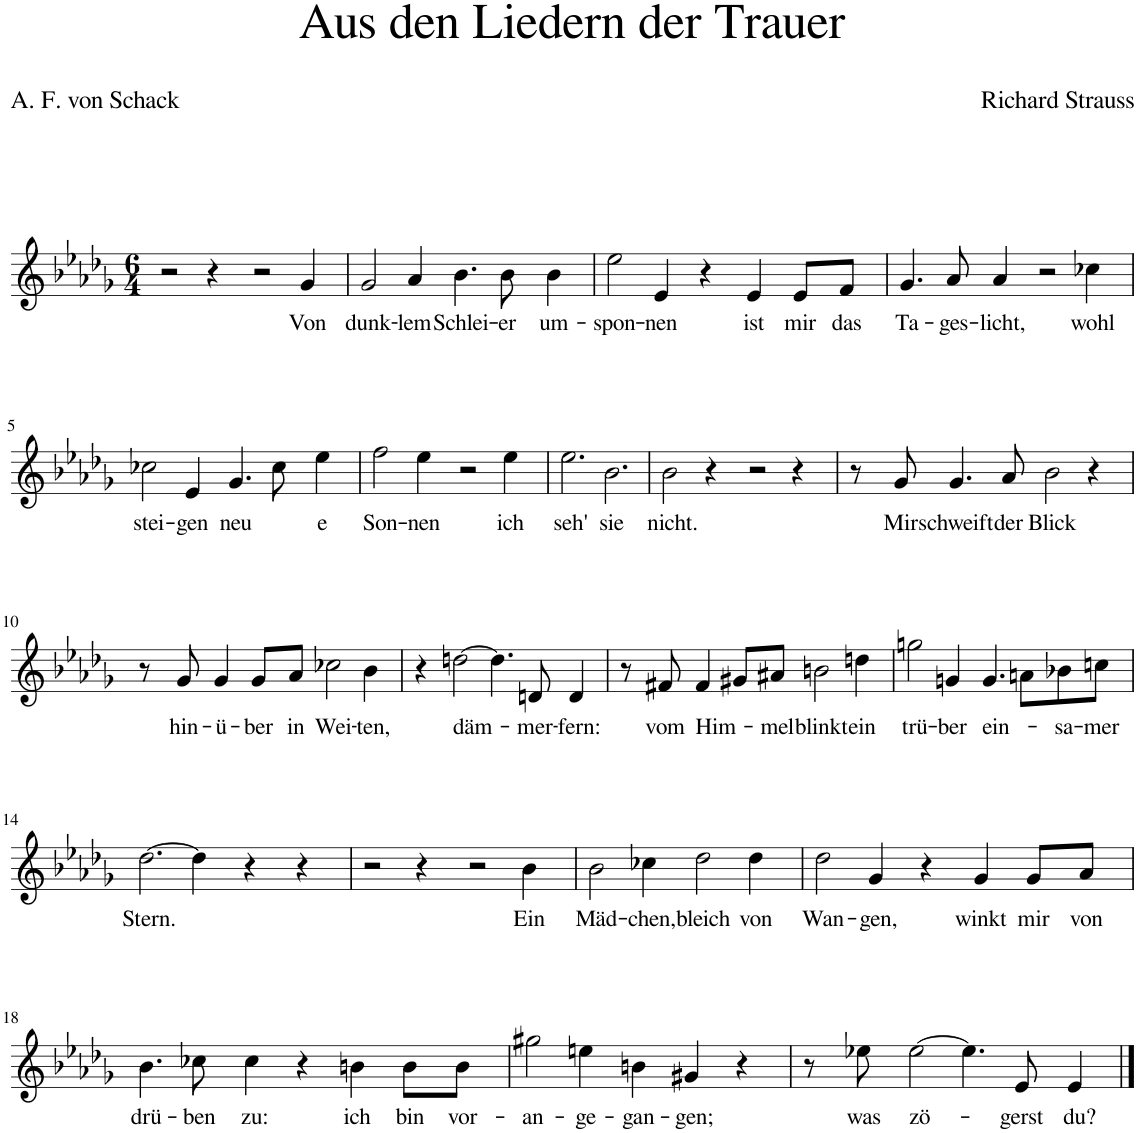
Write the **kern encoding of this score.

**kern	**text
*part1	*part1
*staff1	*staff1
*I"Piano	*
*I'Pno	*
*clefG2	*
*k[b-e-a-d-g-]	*
*M6/4	*
=1	=1
2r	.
4r	.
2r	.
!	!LO:LY:b
4g-/	Von
=2	=2
!	!LO:LY:b
2g-/	dunk-
!	!LO:LY:b
4a-/	-lem
!	!LO:LY:b
4.b-\	Schlei-
!	!LO:LY:b
8b-\	-er
!	!LO:LY:b
4b-\	um-
=3	=3
!	!LO:LY:b
2ee-\	-spon-
!	!LO:LY:b
4e-/	-nen
4r	.
!	!LO:LY:b
4e-/	ist
!	!LO:LY:b
8e-/L	mir
!	!LO:LY:b
8f/J	das
=4	=4
!	!LO:LY:b
4.g-/	Ta-
!	!LO:LY:b
8a-/	-ges-
!	!LO:LY:b
4a-/	-licht,
2r	.
!	!LO:LY:b
4cc-X\	wohl
!!LO:LB:g=z
=5	=5
!	!LO:LY:b
2cc-X\	stei-
!	!LO:LY:b
4e-/	-gen
!	!LO:LY:b
4.g-/	neu
8cc-\	.
!	!LO:LY:b
4ee-\	e
=6	=6
!	!LO:LY:b
2ff\	Son-
!	!LO:LY:b
4ee-\	-nen
2r	.
!	!LO:LY:b
4ee-\	ich
=7	=7
!	!LO:LY:b
2.ee-\	seh'
!	!LO:LY:b
2.b-\	sie
=8	=8
!	!LO:LY:b
2b-\	nicht.
4r	.
2r	.
4r	.
=9	=9
8r	.
!	!LO:LY:b
8g-/	Mir
!	!LO:LY:b
4.g-/	schweift
!	!LO:LY:b
8a-/	der
!	!LO:LY:b
2b-\	Blick
4r	.
!!LO:LB:g=z
=10	=10
8r	.
!	!LO:LY:b
8g-/	hin-
!	!LO:LY:b
4g-/	-ü-
!	!LO:LY:b
8g-/L	-ber
!	!LO:LY:b
8a-/J	in
!	!LO:LY:b
2cc-X\	Wei-
!	!LO:LY:b
4b-\	-ten,
=11	=11
4r	.
!	!LO:LY:b
[2ddn\	däm-
4.dd\]	.
!	!LO:LY:b
8dn/	-mer-
!	!LO:LY:b
4d/	-fern:
=12	=12
8r	.
!	!LO:LY:b
8f#X/	vom
!	!LO:LY:b
4f#/	Him-
8g#X/L	.
!	!LO:LY:b
8a#X/J	-mel
!	!LO:LY:b
2bn\	blinkt
!	!LO:LY:b
4ddn\	ein
=13	=13
!	!LO:LY:b
2ggn\	trü-
!	!LO:LY:b
4gn/	-ber
!	!LO:LY:b
4.g/	ein-
8an\L	.
!	!LO:LY:b
8b-X\	-sa-
!	!LO:LY:b
8ccn\J	-mer
!!LO:LB:g=z
=14	=14
!	!LO:LY:b
[2.dd-\	Stern.
4dd-\]	.
4r	.
4r	.
=15	=15
2r	.
4r	.
2r	.
!	!LO:LY:b
4b-\	Ein
=16	=16
!	!LO:LY:b
2b-\	Mäd-
!	!LO:LY:b
4cc-X\	-chen,
!	!LO:LY:b
2dd-\	bleich
!	!LO:LY:b
4dd-\	von
=17	=17
!	!LO:LY:b
2dd-\	Wan-
!	!LO:LY:b
4g-/	-gen,
4r	.
!	!LO:LY:b
4g-/	winkt
!	!LO:LY:b
8g-/L	mir
!	!LO:LY:b
8a-/J	von
!!LO:LB:g=z
=18	=18
!	!LO:LY:b
4.b-\	drü-
!	!LO:LY:b
8cc-X\	-ben
!	!LO:LY:b
4cc-\	zu:
4r	.
!	!LO:LY:b
4bn\	ich
!	!LO:LY:b
8b\L	bin
!	!LO:LY:b
8b\J	vor-
=19	=19
!	!LO:LY:b
2gg#X\	-an-
!	!LO:LY:b
4een\	-ge-
!	!LO:LY:b
4bn\	-gan-
!	!LO:LY:b
4g#X/	-gen;
4r	.
=20	=20
8r	.
!	!LO:LY:b
8ee-X\	was
!	!LO:LY:b
[2ee-\	zö-
4.ee-\]	.
!	!LO:LY:b
8e-/	-gerst
!	!LO:LY:b
4e-/	du?
==	==
*-	*-
